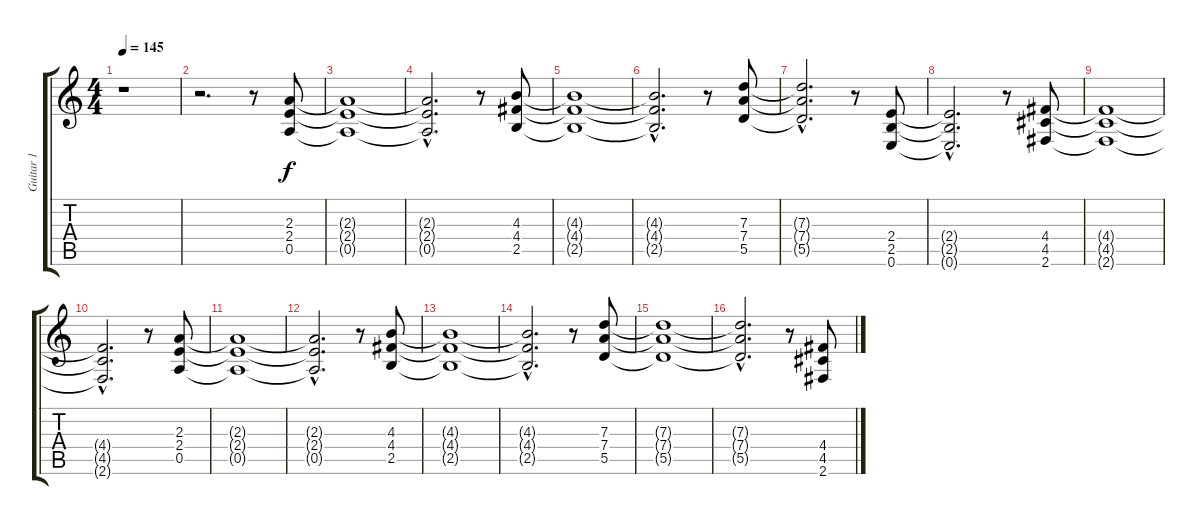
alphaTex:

\track ("Guitar 1" "Guitar 1") {instrument overdrivenguitar}
\staff {score tabs}
\tuning (E4 B3 G3 D3 A2 E2) {hide}
\ts (4 4)
\tempo 145
\clef g2
\ks c
r.1{dy f} |
r.2{d} r.8 (2.3 2.4 0.5).8 |
(2.3{t} 2.4{t} 0.5{t}).1 |
(2.3{hac t} 2.4{hac t} 0.5{hac t}).2{d} r.8 (4.3 4.4 2.5).8 |
(4.3{t} 4.4{t} 2.5{t}).1 |
(4.3{hac t} 4.4{hac t} 2.5{hac t}).2{d} r.8 (7.3 7.4 5.5).8 |
(7.3{hac t} 7.4{hac t} 5.5{hac t}).2{d} r.8 (2.4 2.5 0.6).8 |
(2.4{hac t} 2.5{hac t} 0.6{hac t}).2{d} r.8 (4.4 4.5 2.6).8 |
(4.4{t} 4.5{t} 2.6{t}).1 |
(4.4{hac t} 4.5{hac t} 2.6{hac t}).2{d} r.8 (2.3 2.4 0.5).8 |
(2.3{t} 2.4{t} 0.5{t}).1 |
(2.3{hac t} 2.4{hac t} 0.5{hac t}).2{d} r.8 (4.3 4.4 2.5).8 |
(4.3{t} 4.4{t} 2.5{t}).1 |
(4.3{hac t} 4.4{hac t} 2.5{hac t}).2{d} r.8 (7.3 7.4 5.5).8 |
(7.3{t} 7.4{t} 5.5{t}).1 |
(7.3{hac t} 7.4{hac t} 5.5{hac t}).2{d} r.8 (4.4 4.5 2.6).8
